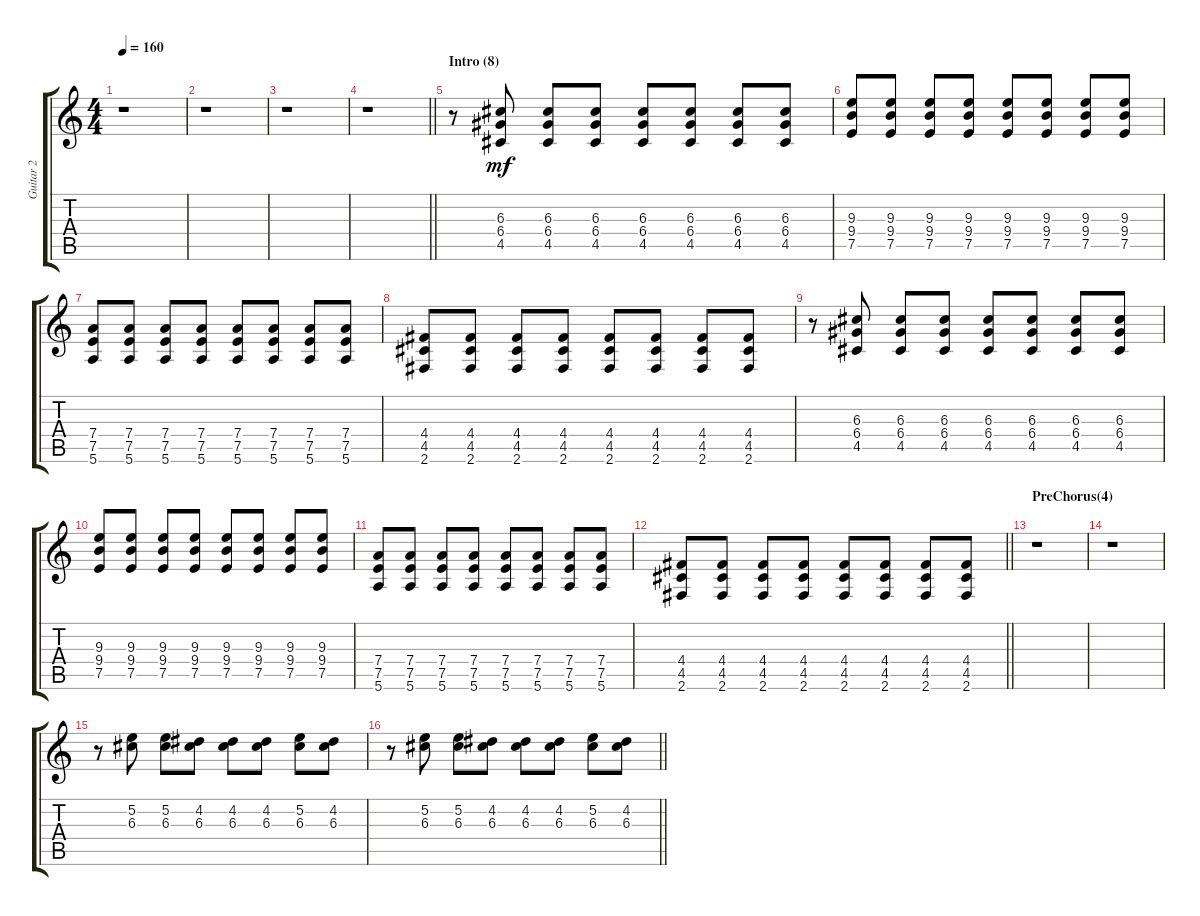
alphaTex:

\track ("Guitar 2" "Guitar 2") {instrument distortionguitar}
\staff {score tabs}
\tuning (E4 B3 G3 D3 A2 E2) {hide}
\ts (4 4)
\tempo 160
\clef g2
\ks c
r.1{dy mf} |
r.1 |
r.1 |
\barLineRight lightlight
r.1 |
\section ("" "Intro (8)")
r.8 (6.3 6.4 4.5).8{volume 12} (6.3 6.4 4.5).8 (6.3 6.4 4.5).8 (6.3 6.4 4.5).8 (6.3 6.4 4.5).8 (6.3 6.4 4.5).8 (6.3 6.4 4.5).8 |
(9.3 9.4 7.5).8 (9.3 9.4 7.5).8 (9.3 9.4 7.5).8 (9.3 9.4 7.5).8 (9.3 9.4 7.5).8 (9.3 9.4 7.5).8 (9.3 9.4 7.5).8 (9.3 9.4 7.5).8 |
(7.4 7.5 5.6).8 (7.4 7.5 5.6).8 (7.4 7.5 5.6).8 (7.4 7.5 5.6).8 (7.4 7.5 5.6).8 (7.4 7.5 5.6).8 (7.4 7.5 5.6).8 (7.4 7.5 5.6).8 |
(4.4 4.5 2.6).8 (4.4 4.5 2.6).8 (4.4 4.5 2.6).8 (4.4 4.5 2.6).8 (4.4 4.5 2.6).8 (4.4 4.5 2.6).8 (4.4 4.5 2.6).8 (4.4 4.5 2.6).8 |
r.8 (6.3 6.4 4.5).8{volume 12} (6.3 6.4 4.5).8 (6.3 6.4 4.5).8 (6.3 6.4 4.5).8 (6.3 6.4 4.5).8 (6.3 6.4 4.5).8 (6.3 6.4 4.5).8 |
(9.3 9.4 7.5).8 (9.3 9.4 7.5).8 (9.3 9.4 7.5).8 (9.3 9.4 7.5).8 (9.3 9.4 7.5).8 (9.3 9.4 7.5).8 (9.3 9.4 7.5).8 (9.3 9.4 7.5).8 |
(7.4 7.5 5.6).8 (7.4 7.5 5.6).8 (7.4 7.5 5.6).8 (7.4 7.5 5.6).8 (7.4 7.5 5.6).8 (7.4 7.5 5.6).8 (7.4 7.5 5.6).8 (7.4 7.5 5.6).8 |
\barLineRight lightlight
(4.4 4.5 2.6).8 (4.4 4.5 2.6).8 (4.4 4.5 2.6).8 (4.4 4.5 2.6).8 (4.4 4.5 2.6).8 (4.4 4.5 2.6).8 (4.4 4.5 2.6).8 (4.4 4.5 2.6).8 |
\section ("" "PreChorus(4)")
r.1 |
r.1 |
r.8 (5.2 6.3).8 (5.2 6.3).8 (4.2 6.3).8 (4.2 6.3).8 (4.2 6.3).8 (5.2 6.3).8 (4.2 6.3).8 |
\barLineRight lightlight
r.8 (5.2 6.3).8 (5.2 6.3).8 (4.2 6.3).8 (4.2 6.3).8 (4.2 6.3).8 (5.2 6.3).8 (4.2 6.3).8
